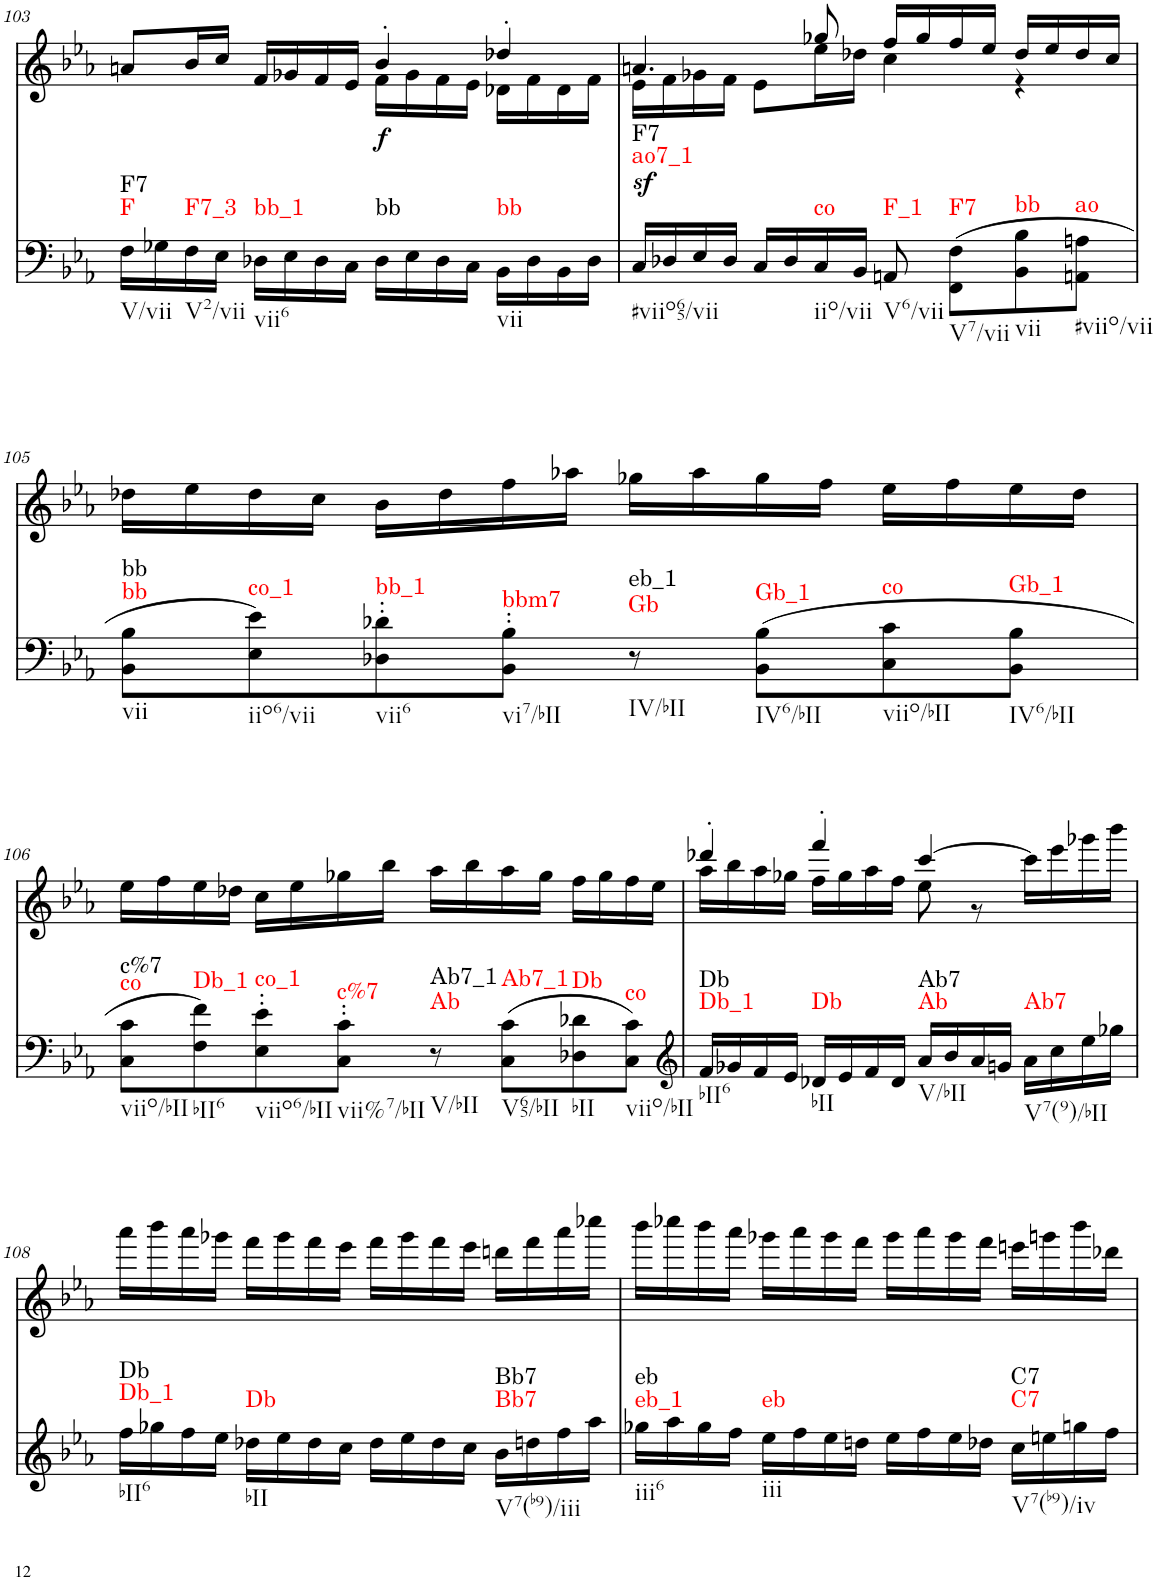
**kern	**dynam	**harte	**kern	**text
*part2	*part2	*part2	*part1	*part1
*staff2	*staff2	*	*staff1	*staff1
*I"piano	*	*	*I"piano	*
*I'Pno	*	*	*I'Pno	*
!!LO:PB:g=z
*clefF4	*	*	*clefF4	*
*k[b-e-a-]	*	*	*k[b-e-a-]	*
*M4/4	*	*	*M4/4	*
=103	=103	=103	=103	=103
*	*	*	*^	*
!	!	!LO:H:n=1:kt=F	!	!	!
!	!	!LO:H:n=2:kt=F7	!	!	!
16F\LL	.	N N	8an/L	2ryy	.
16G-X\	.	.	.	.	.
!	!	!LO:H:kt=F7_3	!	!	!
16F\	.	N	16b-/L	.	.
16E-\JJ	.	.	16cc/JJ	.	.
!	!	!LO:H:kt=bb_1	!	!	!
16D-X\LL	.	N	16f/LL	.	.
16E-\	.	.	16g-X/	.	.
16D-\	.	.	16f/	.	.
16C\JJ	.	.	16e-/JJ	.	.
!	!	!LO:H:kt=bb	!	!	!LO:LY:b
16D-\LL	.	N	4b-'/	16f\LL	.
16E-\	.	.	.	16g-\	.
16D-\	.	.	.	16f\	.
16C\JJ	.	.	.	16e-\JJ	.
!	!	!LO:H:kt=bb	!	!	!
16BB-\LL	.	N	4dd-X'/	16d-X\LL	.
16D-\	.	.	.	16f\	.
16BB-\	.	.	.	16d-\	.
16D-\JJ	.	.	.	16f\JJ	.
=104	=104	=104	=104	=104	=104
!	!LO:DY:a	!LO:H:n=1:kt=ao7_1	!	!	!
!	!	!LO:H:n=2:kt=F7	!	!	!
16C/LL	sf	N N	4.an/	16e-\LL	.
16D-X/	.	.	.	16f\	.
16E-/	.	.	.	16g-X\	.
16D-/JJ	.	.	.	16f\JJ	.
16C/LL	.	.	.	8e-\L	.
16D-/	.	.	.	.	.
!	!	!LO:H:kt=co	!	!	!
16C/	.	N	8gg-X/	16ee-\L	.
16BB-/JJ	.	.	.	16dd-X\JJ	.
!	!	!LO:H:kt=F_1	!	!	!
8AAn/	.	N	16ff/LL	4cc\	.
.	.	.	16gg-/	.	.
!	!	!LO:H:kt=F7	!	!	!
(8FF\ 8F\L	.	N	16ff/	.	.
.	.	.	16ee-/JJ	.	.
!	!	!LO:H:kt=bb	!	!	!
8BB-\ 8B-\	.	N	16dd-/LL	4r	.
.	.	.	16ee-/	.	.
!	!	!LO:H:kt=ao	!	!	!
8AAn\ 8An\J	.	N	16dd-/	.	.
.	.	.	16cc/JJ	.	.
*	*	*	*v	*v	*
!!LO:LB:g=z
=105	=105	=105	=105	=105
!	!	!LO:H:n=1:kt=bb	!	!
!	!	!LO:H:n=2:kt=bb	!	!
8BB-\ 8B-\L	.	N N	16dd-X\LL	.
.	.	.	16ee-\	.
!	!	!LO:H:kt=co_1	!	!
8E-\ 8e-\)	.	N	16dd-\	.
.	.	.	16cc\JJ	.
!	!	!LO:H:kt=bb_1	!	!
8D-X\' 8d-X\'	.	N	16b-\LL	.
.	.	.	16dd-\	.
!	!	!LO:H:kt=bbm7	!	!
8BB-\' 8B-\'J	.	N	16ff\	.
.	.	.	16aa-X\JJ	.
!	!	!LO:H:n=1:kt=Gb	!	!
!	!	!LO:H:n=2:kt=eb_1	!	!
8r	.	N N	16gg-X\LL	.
.	.	.	16aa-\	.
!	!	!LO:H:kt=Gb_1	!	!
(8BB-\ 8B-\L	.	N	16gg-\	.
.	.	.	16ff\JJ	.
!	!	!LO:H:kt=co	!	!
8C\ 8c\	.	N	16ee-\LL	.
.	.	.	16ff\	.
!	!	!LO:H:kt=Gb_1	!	!
8BB-\ 8B-\J	.	N	16ee-\	.
.	.	.	16dd-\JJ	.
!!LO:LB:g=z
=106	=106	=106	=106	=106
!	!	!LO:H:n=1:kt=co	!	!
!	!	!LO:H:n=2:kt=c%7	!	!
8C\ 8c\L	.	N N	16ee-\LL	.
.	.	.	16ff\	.
!	!	!LO:H:kt=Db_1	!	!
8F\ 8f\)	.	N	16ee-\	.
.	.	.	16dd-X\JJ	.
!	!	!LO:H:kt=co_1	!	!
8E-\' 8e-\'	.	N	16cc\LL	.
.	.	.	16ee-\	.
!	!	!LO:H:kt=c%7	!	!
8C\' 8c\'J	.	N	16gg-X\	.
.	.	.	16bb-\JJ	.
!	!	!LO:H:n=1:kt=Ab	!	!
!	!	!LO:H:n=2:kt=Ab7_1	!	!
8r	.	N N	16aa-\LL	.
.	.	.	16bb-\	.
!	!	!LO:H:kt=Ab7_1	!	!
(8C\ 8c\L	.	N	16aa-\	.
.	.	.	16gg-\JJ	.
!	!	!LO:H:kt=Db	!	!
8D-X\ 8d-X\	.	N	16ff\LL	.
.	.	.	16gg-\	.
!	!	!LO:H:kt=co	!	!
8C\ 8c\J)	.	N	16ff\	.
.	.	.	16ee-\JJ	.
=107	=107	=107	=107	=107
*clefG2	*	*	*	*
*	*	*	*^	*
!	!	!LO:H:n=1:kt=Db_1	!	!	!
!	!	!LO:H:n=2:kt=Db	!	!	!
16f/LL	.	N N	4ddd-X'/	16aa-\LL	.
16g-X/	.	.	.	16bb-\	.
16f/	.	.	.	16aa-\	.
16e-/JJ	.	.	.	16gg-X\JJ	.
!	!	!LO:H:kt=Db	!	!	!
16d-X/LL	.	N	4fff'/	16ff\LL	.
16e-/	.	.	.	16gg-\	.
16f/	.	.	.	16aa-\	.
16d-/JJ	.	.	.	16ff\JJ	.
!	!	!LO:H:n=1:kt=Ab	!	!	!
!	!	!LO:H:n=2:kt=Ab7	!	!	!
16a-/LL	.	N N	[4ccc/	8ee-\	.
16b-/	.	.	.	.	.
16a-/	.	.	.	8r	.
16gn/JJ	.	.	.	.	.
!	!	!LO:H:kt=Ab7	!	!	!
16a-\LL	.	N	4ryy	16ccc\LL]	.
16cc\	.	.	.	16eee-\	.
16ee-\	.	.	.	16ggg-X\	.
16gg-X\JJ	.	.	.	16bbb-\JJ	.
!!LO:LB:g=z
=108	=108	=108	=108	=108	=108
!	!	!LO:H:n=1:kt=Db_1	!	!	!
!	!	!LO:H:n=2:kt=Db	!	!	!
*	*	*	*v	*v	*
16ff\LL	.	N N	16aaa-\LL	.
16gg-X\	.	.	16bbb-\	.
16ff\	.	.	16aaa-\	.
16ee-\JJ	.	.	16ggg-X\JJ	.
!	!	!LO:H:kt=Db	!	!
16dd-X\LL	.	N	16fff\LL	.
16ee-\	.	.	16ggg-\	.
16dd-\	.	.	16fff\	.
16cc\JJ	.	.	16eee-\JJ	.
16dd-\LL	.	.	16fff\LL	.
16ee-\	.	.	16ggg-\	.
16dd-\	.	.	16fff\	.
16cc\JJ	.	.	16eee-\JJ	.
!	!	!LO:H:n=1:kt=Bb7	!	!
!	!	!LO:H:n=2:kt=Bb7	!	!
16b-\LL	.	N N	16dddn\LL	.
16ddn\	.	.	16fff\	.
16ff\	.	.	16aaa-\	.
16aa-\JJ	.	.	16cccc-X\JJ	.
=109	=109	=109	=109	=109
!	!	!LO:H:n=1:kt=eb_1	!	!
!	!	!LO:H:n=2:kt=eb	!	!
16gg-X\LL	.	N N	16bbb-\LL	.
16aa-\	.	.	16cccc-X\	.
16gg-\	.	.	16bbb-\	.
16ff\JJ	.	.	16aaa-\JJ	.
!	!	!LO:H:kt=eb	!	!
16ee-\LL	.	N	16ggg-X\LL	.
16ff\	.	.	16aaa-\	.
16ee-\	.	.	16ggg-\	.
16ddn\JJ	.	.	16fff\JJ	.
16ee-\LL	.	.	16ggg-\LL	.
16ff\	.	.	16aaa-\	.
16ee-\	.	.	16ggg-\	.
16dd-X\JJ	.	.	16fff\JJ	.
!	!	!LO:H:n=1:kt=C7	!	!
!	!	!LO:H:n=2:kt=C7	!	!
16cc\LL	.	N N	16eeen\LL	.
16een\	.	.	16gggn\	.
16ggn\	.	.	16bbb-\	.
16ff\JJ	.	.	16ddd-X\JJ	.
=	=	=	=	=
*-	*-	*-	*-	*-
